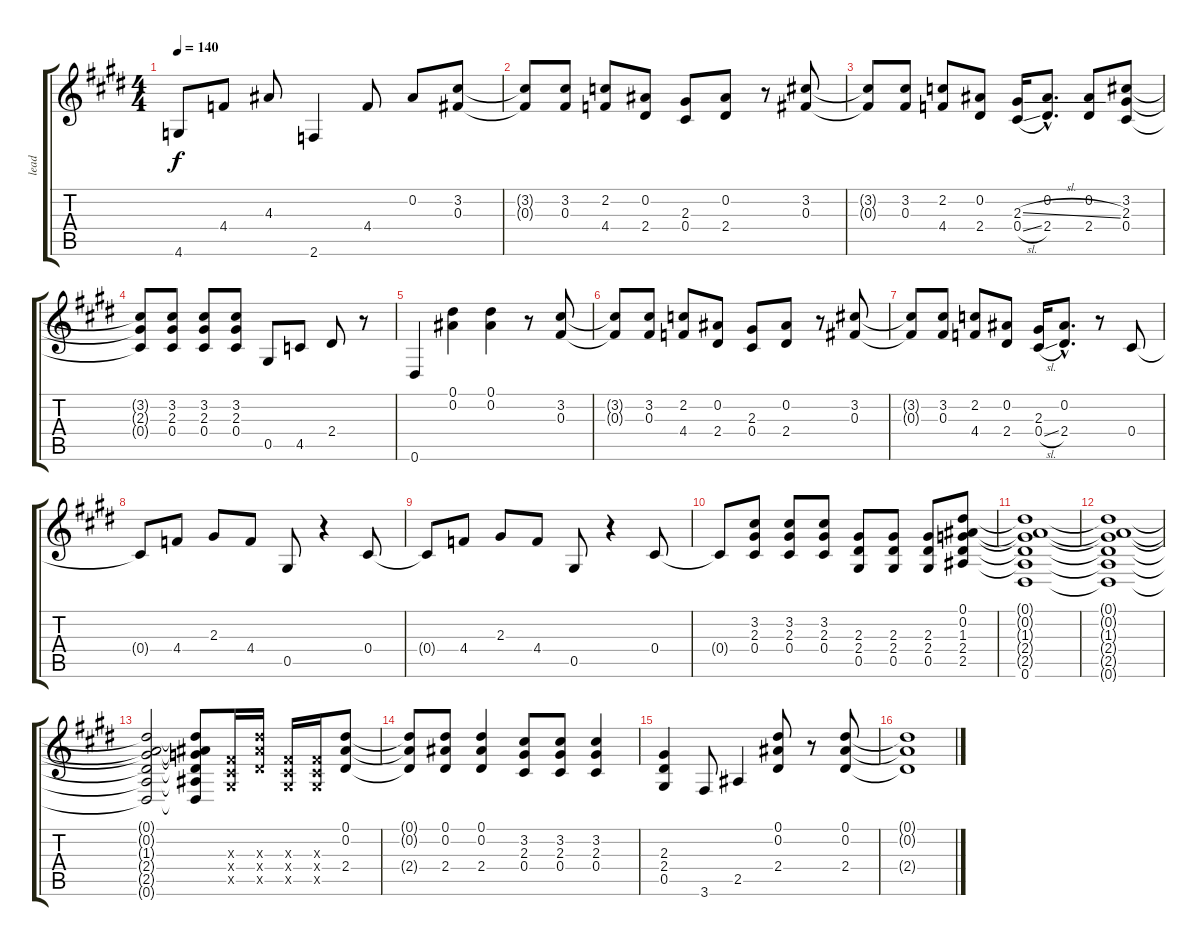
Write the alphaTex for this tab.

\track ("lead" "lead") {instrument overdrivenguitar}
\staff {score tabs}
\tuning (Eb4 Bb3 Gb3 Db3 Ab2 Eb2) {hide}
\ts (4 4)
\tempo 140
\clef g2
\ks e
4.6{t}.8{dy f} 4.4.8 4.3.8 2.6.4 4.4.8 0.2.8 (3.2 0.3).8 |
(3.2{t} 0.3{t}).8 (3.2 0.3).8 (2.2 4.4).8 (0.2 2.4).8 (2.3 0.4).8 (0.2 2.4).8 r.8 (3.2 0.3).8 |
(3.2{t} 0.3{t}).8 (3.2 0.3).8 (2.2 4.4).8 (0.2 2.4).8 (2.3{sl} 0.4{sl}).16 (0.2{hac} 2.4{hac}).8{d} (0.2 2.4).8 (3.2 2.3 0.4).8 |
(3.2{t} 2.3{t} 0.4{t}).8 (3.2 2.3 0.4).8 (3.2 2.3 0.4).8 (3.2 2.3 0.4).8 0.5.8 4.5.8 2.4.8 r.8 |
0.6.4 (0.1 0.2).4 (0.1 0.2).4 r.8 (3.2 0.3).8 |
(3.2{t} 0.3{t}).8 (3.2 0.3).8 (2.2 4.4).8 (0.2 2.4).8 (2.3 0.4).8 (0.2 2.4).8 r.8 (3.2 0.3).8 |
(3.2{t} 0.3{t}).8 (3.2 0.3).8 (2.2 4.4).8 (0.2 2.4).8 (2.3 0.4{sl}).16 (0.2{hac} 2.4{hac}).8{d} r.8 0.4.8 |
0.4{t}.8 4.4.8 2.3.8 4.4.8 0.5.8 r.4 0.4.8 |
0.4{t}.8 4.4.8 2.3.8 4.4.8 0.5.8 r.4 0.4.8 |
0.4{t}.8 (3.2 2.3 0.4).8 (3.2 2.3 0.4).8 (3.2 2.3 0.4).8 (2.3 2.4 0.5).8 (2.3 2.4 0.5).8 (2.3 2.4 0.5).8 (0.1 0.2 1.3 2.4 2.5).8 |
(0.1{t} 0.2{t} 1.3{t} 2.4{t} 2.5{t} 0.6).1 |
(0.1{t} 0.2{t} 1.3{t} 2.4{t} 2.5{t} 0.6{t}).1 |
(0.1{t} 0.2{t} 1.3{t} 2.4{t} 2.5{t} 0.6{t}).2 (0.1{t} 0.2{t} 1.3{t} 2.4{t} 2.5{t} 0.6{t}).8 (0.3{x} 0.4{x} 0.5{x}).16 (9.3{x} 9.4{x} 7.5{x}).16 (0.3{x} 0.4{x} 0.5{x}).16 (0.3{x} 0.4{x} 0.5{x}).16 (0.1 0.2 2.4).8 |
(0.1{t} 0.2{t} 2.4{t}).8 (0.1 0.2 2.4).8 (0.1 0.2 2.4).4 (3.2 2.3 0.4).8 (3.2 2.3 0.4).8 (3.2 2.3 0.4).4 |
(2.3 2.4 0.5).4 3.6.8 2.5.4 (0.1 0.2 2.4).8 r.8 (0.1 0.2 2.4).8 |
(0.1{t} 0.2{t} 2.4{t}).1
